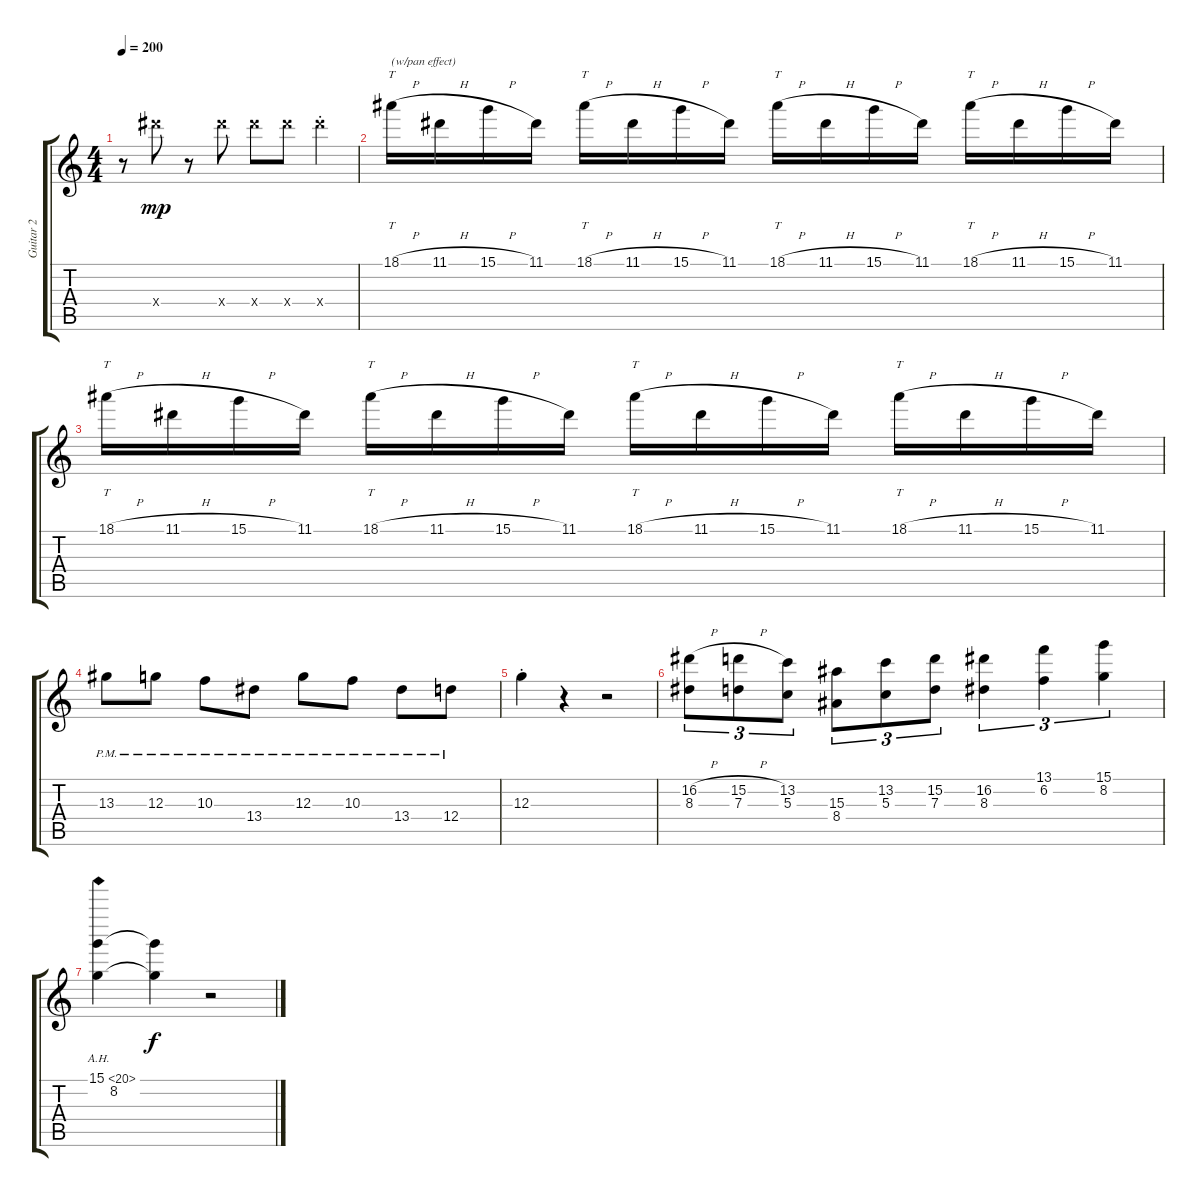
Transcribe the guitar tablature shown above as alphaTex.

\track ("Guitar 2" "Guitar 2") {instrument distortionguitar}
\staff {score tabs}
\tuning (E4 B3 G3 D3 A2 E2) {hide}
\ts (4 4)
\tempo 200
\clef g2
\ks c
r.8{dy mp} 25.4{x}.8 r.8 25.4{x}.8 25.4{x}.8 25.4{x}.8 25.4{st x}.4 |
18.1{h}.16{tt txt "(w/pan effect)"} 11.1{h}.16 15.1{h}.16 11.1.16 18.1{h}.16{tt} 11.1{h}.16 15.1{h}.16 11.1.16 18.1{h}.16{tt} 11.1{h}.16 15.1{h}.16 11.1.16 18.1{h}.16{tt} 11.1{h}.16 15.1{h}.16 11.1.16 |
18.1{h}.16{tt} 11.1{h}.16 15.1{h}.16 11.1.16 18.1{h}.16{tt} 11.1{h}.16 15.1{h}.16 11.1.16 18.1{h}.16{tt} 11.1{h}.16 15.1{h}.16 11.1.16 18.1{h}.16{tt} 11.1{h}.16 15.1{h}.16 11.1.16 |
13.3{pm}.8 12.3{pm}.8 10.3{pm}.8 13.4{pm}.8 12.3{pm}.8 10.3{pm}.8 13.4{pm}.8 12.4{pm}.8 |
12.3{st}.4 r.4 r.2 |
(16.2{h} 8.3).8{tu (3 2)} (15.2{h} 7.3).8{tu (3 2)} (13.2 5.3).8{tu (3 2)} (15.3 8.4).8{tu (3 2)} (13.2 5.3).8{tu (3 2)} (15.2 7.3).8{tu (3 2)} (16.2 8.3).4{tu (3 2)} (13.1 6.2).4{tu (3 2)} (15.1 8.2).4{tu (3 2)} |
(15.1{ah 5} 8.2).4 (15.1{t} 8.2{t}).4{dy f} r.2
